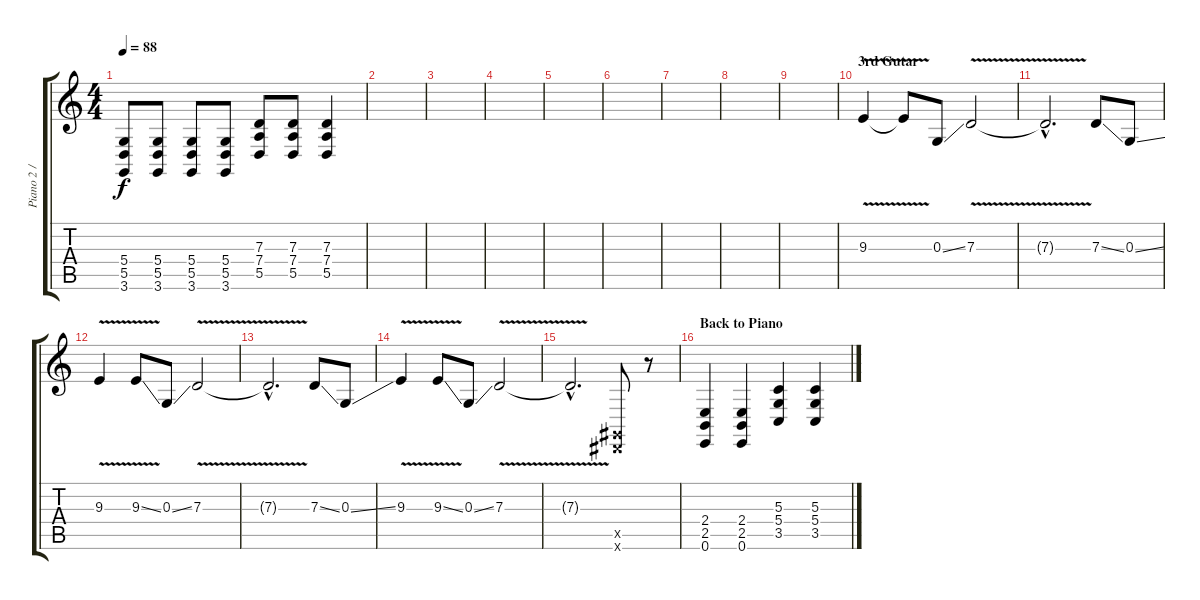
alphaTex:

\track ("Piano 2 / 3rd Guitar" "Piano 2 / ") {instrument acousticgrandpiano}
\staff {score tabs}
\tuning (E4 B3 G3 D3 A2 E2) {hide}
\ts (4 4)
\tempo 88
\clef g2
\ks c
(5.4 5.5 3.6).8{dy f} (5.4 5.5 3.6).8 (5.4 5.5 3.6).8 (5.4 5.5 3.6).8 (7.3 7.4 5.5).8 (7.3 7.4 5.5).8 (7.3 7.4 5.5).4 |
|
|
|
|
|
|
|
|
\section ("" "3rd Gutar")
9.3{v}.4{instrument distortionguitar} 9.3{t}.8 0.3{ss}.8 7.3{v}.2 |
7.3{hac t}.2{d} 7.3{ss}.8 0.3{ss}.8 |
9.3{v}.4 9.3{v ss}.8 0.3{ss}.8 7.3{v}.2 |
7.3{hac t}.2{d} 7.3{ss}.8 0.3{ss}.8 |
9.3{v}.4 9.3{v ss}.8 0.3{ss}.8 7.3{v}.2 |
7.3{hac t}.2{d} (-1.5{x} -1.6{x}).8{volume 13 instrument acousticgrandpiano} r.8 |
\section ("" "Back to Piano")
(2.4 2.5 0.6).4 (2.4 2.5 0.6).4 (5.3 5.4 3.5).4 (5.3 5.4 3.5).4
